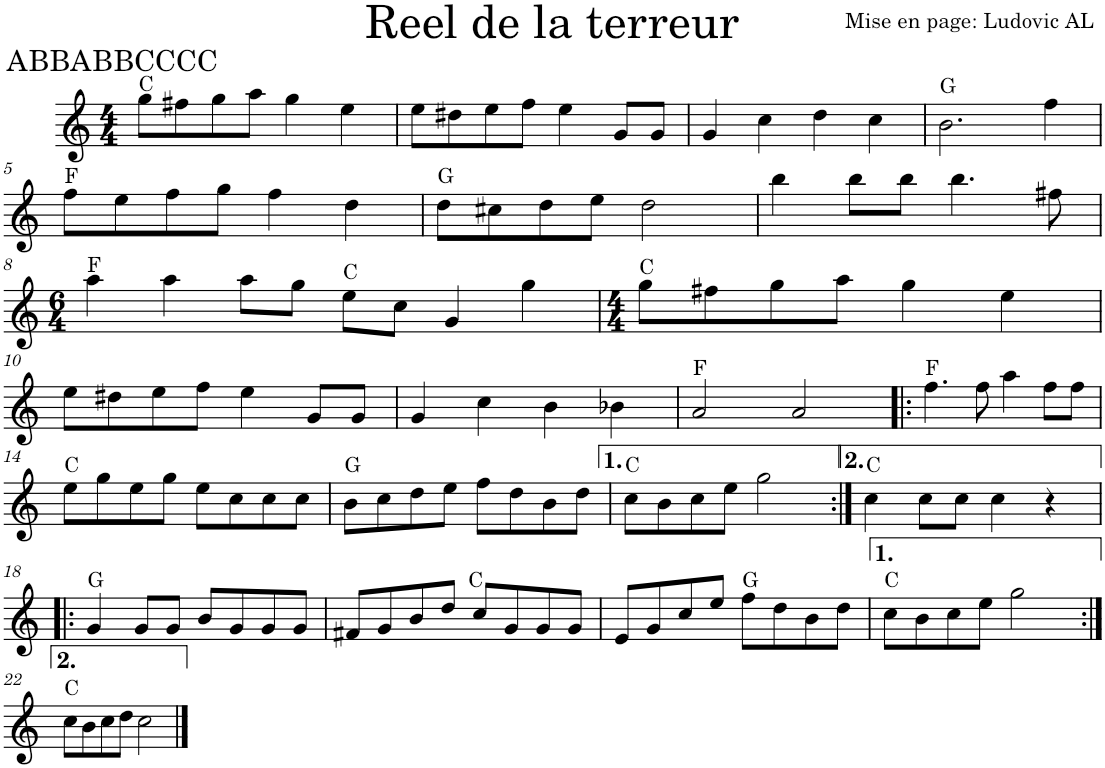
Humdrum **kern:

**kern	**harte
*part1	*part1
*staff1	*
*I"Violon	*
*I'Vln.	*
*clefG2	*
*k[]	*
*M4/4	*
=1	=1
8gg\L	C:maj
8ff#X\	.
8gg\	.
8aa\J	.
4gg\	.
4ee\	.
=2	=2
8ee\L	.
8dd#X\	.
8ee\	.
8ff\J	.
4ee\	.
8g/L	.
8g/J	.
=3	=3
4g/	.
4cc\	.
4dd\	.
4cc\	.
=4	=4
2.b\	G:maj
4ff\	.
!!LO:LB:g=z
=5	=5
8ff\L	F:maj
8ee\	.
8ff\	.
8gg\J	.
4ff\	.
4dd\	.
=6	=6
8dd\L	G:maj
8cc#X\	.
8dd\	.
8ee\J	.
2dd\	.
=7	=7
4bb\	.
8bb\L	.
8bb\J	.
4.bb\	.
8ff#X\	.
!!LO:LB:g=z
=8	=8
*M6/4	*
4aa\	F:maj
4aa\	.
8aa\L	.
8gg\J	.
8ee\L	C:maj
8cc\J	.
4g/	.
4gg\	.
=9	=9
*M4/4	*
8gg\L	C:maj
8ff#X\	.
8gg\	.
8aa\J	.
4gg\	.
4ee\	.
!!LO:LB:g=z
=10	=10
8ee\L	.
8dd#X\	.
8ee\	.
8ff\J	.
4ee\	.
8g/L	.
8g/J	.
=11	=11
4g/	.
4cc\	.
4b\	.
4b-X\	.
=12	=12
2a/	F:maj
2a/	.
=13!|:	=13!|:
4.ff\	F:maj
8ff\	.
4aa\	.
8ff\L	.
8ff\J	.
!!LO:LB:g=z
=14	=14
8ee\L	C:maj
8gg\	.
8ee\	.
8gg\J	.
8ee\L	.
8cc\	.
8cc\	.
8cc\J	.
=15	=15
8b\L	G:maj
8cc\	.
8dd\	.
8ee\J	.
8ff\L	.
8dd\	.
8b\	.
8dd\J	.
=16	=16
8cc\L	C:maj
8b\	.
8cc\	.
8ee\J	.
2gg\	.
=17:|!	=17:|!
4cc\	C:maj
8cc\L	.
8cc\J	.
4cc\	.
4r	.
!!LO:LB:g=z
=18!|:	=18!|:
4g/	G:maj
8g/L	.
8g/J	.
8b/L	.
8g/	.
8g/	.
8g/J	.
=19	=19
8f#X/L	.
8g/	.
8b/	.
8dd/J	.
8cc/L	C:maj
8g/	.
8g/	.
8g/J	.
=20	=20
8e/L	.
8g/	.
8cc/	.
8ee/J	.
8ff\L	G:maj
8dd\	.
8b\	.
8dd\J	.
=21	=21
8cc\L	C:maj
8b\	.
8cc\	.
8ee\J	.
2gg\	.
!!LO:LB:g=z
=22:|!	=22:|!
8cc\L	C:maj
8b\	.
8cc\	.
8dd\J	.
2cc\	.
==	==
*-	*-
